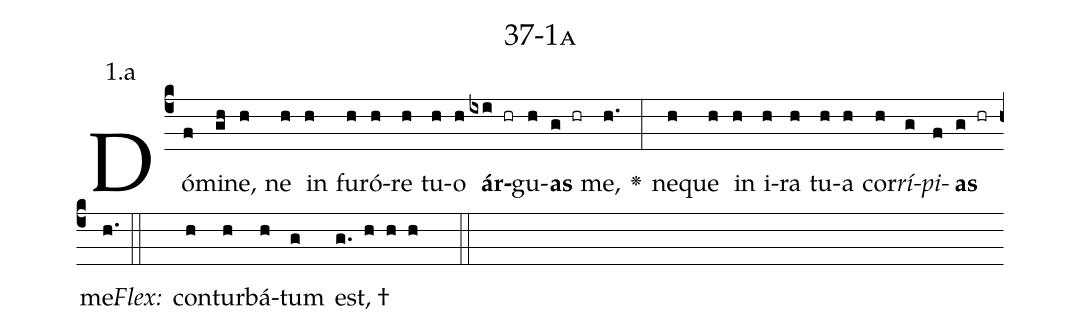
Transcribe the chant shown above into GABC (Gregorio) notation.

name: 37-1a;
annotation: 1.a;
%%
(c4)Dó(f)mi(gh)ne,(h) ne(h) in(h) fu(h)ró(h)re(h) tu(h)o(h) <b>ár</b>(ixi hr)gu(h)<b>as</b>(g hr) me,(h.) <v>\greheightstar</v>(:) ne(h)que(h) in(h) i(h)ra(h) tu(h)a(h) cor(h)<i>rí</i>(g)<i>pi</i>(f)<b>as</b>(g hr) me.(h.) (::)
<i>Flex:</i>()  con(h)tur(h)bá(h)tum(g) est, †(g. h h h  ::)

%E(h) u(h) o(g) u(f) a(g) e.(h.) (::)
